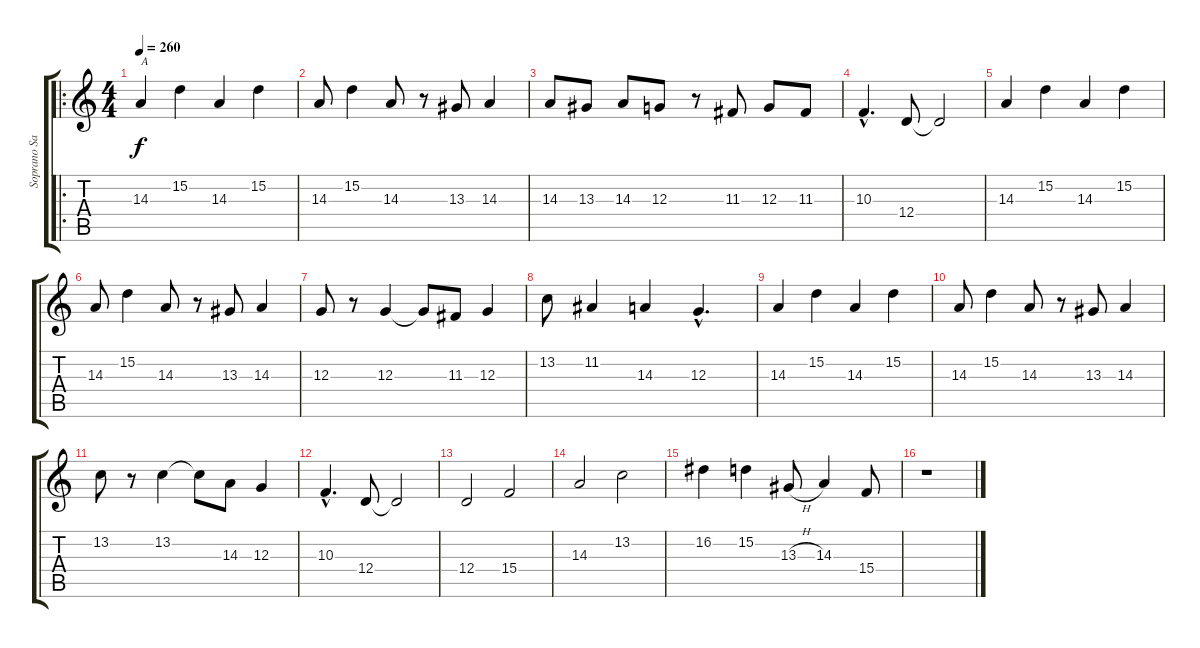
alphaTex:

\track ("Soprano Sax" "Soprano Sa") {instrument sopranosax}
\staff {score tabs}
\tuning (E4 B3 G3 D3 A2 E2) {hide}
\ro
\ts (4 4)
\tempo 260
\clef g2
\ks c
14.3.4{txt "A" dy f instrument sopranosax} 15.2.4 14.3.4 15.2.4 |
14.3.8 15.2.4 14.3.8 r.8 13.3.8 14.3.4 |
14.3.8 13.3.8 14.3.8 12.3.8 r.8 11.3.8 12.3.8 11.3.8 |
10.3{hac}.4{d} 12.4.8 12.4{t}.2 |
14.3.4 15.2.4 14.3.4 15.2.4 |
14.3.8 15.2.4 14.3.8 r.8 13.3.8 14.3.4 |
12.3.8 r.8 12.3.4 12.3{t}.8 11.3.8 12.3.4 |
13.2.8 11.2.4 14.3.4 12.3{hac}.4{d} |
14.3.4 15.2.4 14.3.4 15.2.4 |
14.3.8 15.2.4 14.3.8 r.8 13.3.8 14.3.4 |
13.2.8 r.8 13.2.4 13.2{t}.8 14.3.8 12.3.4 |
10.3{hac}.4{d} 12.4.8 12.4{t}.2 |
12.4.2 15.4.2 |
14.3.2 13.2.2 |
16.2.4 15.2.4 13.3{h}.8 14.3.4 15.4.8 |
r.1
